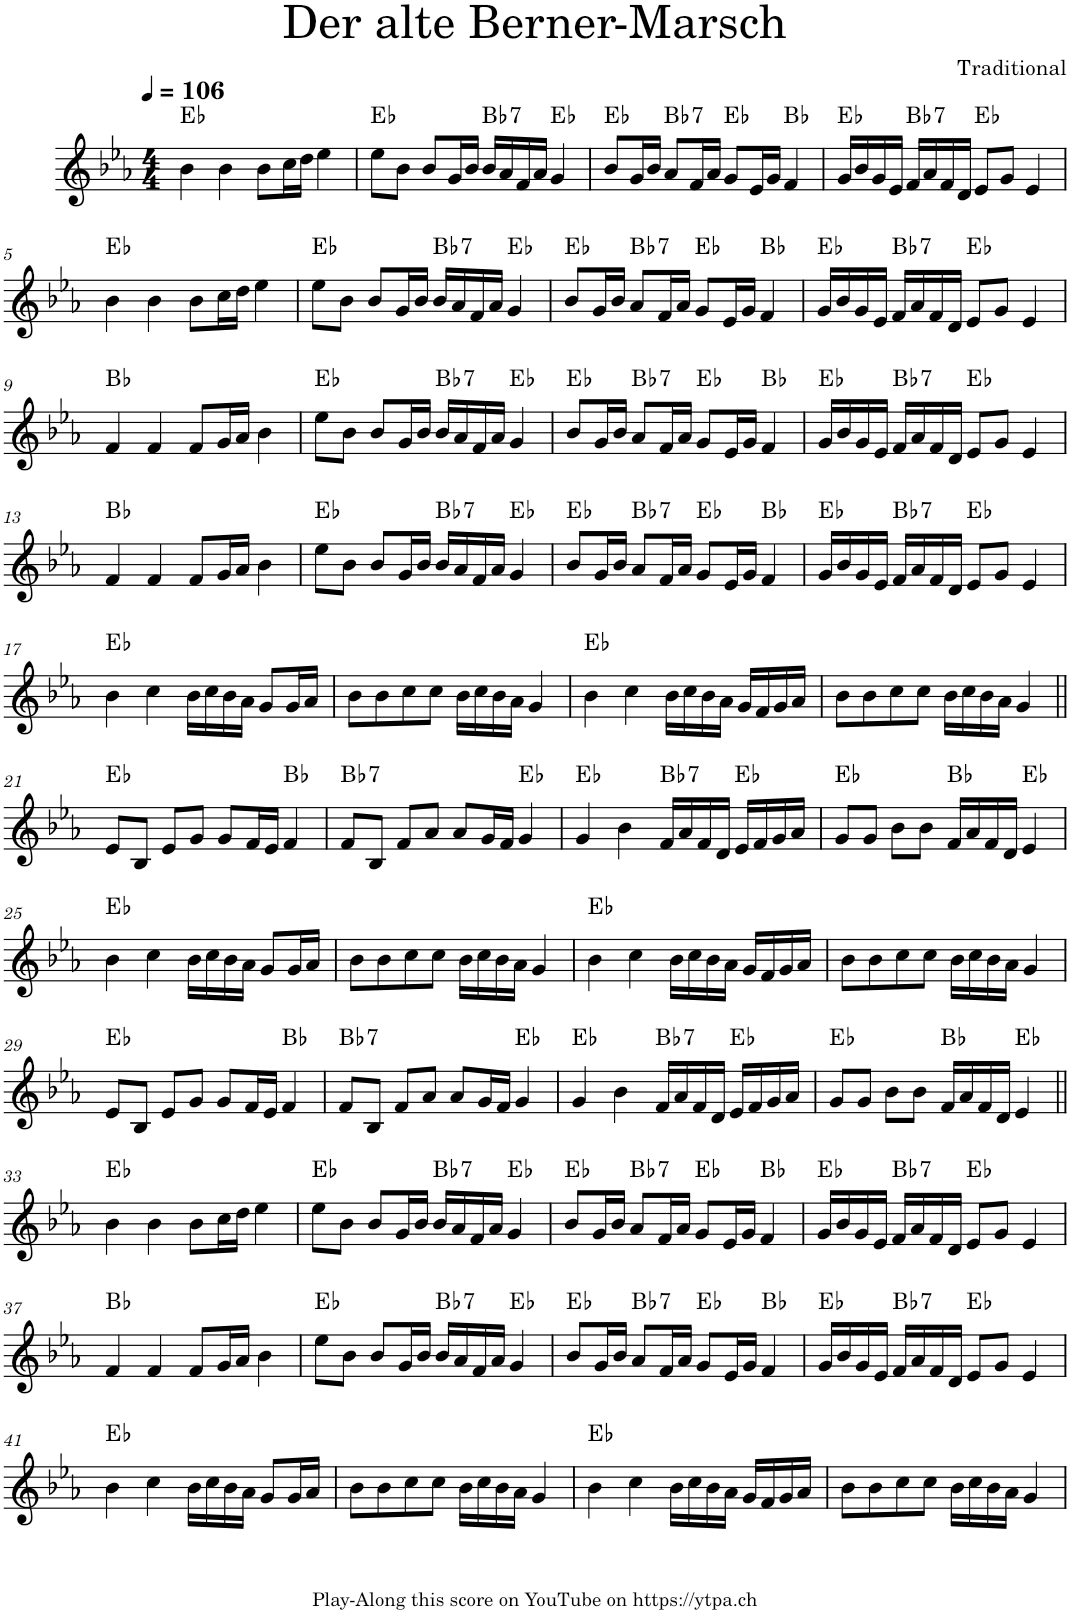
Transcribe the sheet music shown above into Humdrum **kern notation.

**kern	**harte
*part1	*part1
*staff1	*
*I"Piano	*
*I'Pno.	*
*clefG2	*
*k[b-e-a-]	*
*M4/4	*
*MM106	*
=1	=1
4b-\	Eb:maj
4b-\	.
8b-\L	.
16cc\L	.
16dd\JJ	.
4ee-\	.
=2	=2
8ee-\L	Eb:maj
8b-\J	.
8b-/L	.
16g/L	.
16b-/JJ	.
!	!LO:H:kt=7
16b-/LL	Bb:7
16a-/	.
16f/	.
16a-/JJ	.
4g/	Eb:maj
=3	=3
8b-/L	Eb:maj
16g/L	.
16b-/JJ	.
!	!LO:H:kt=7
8a-/L	Bb:7
16f/L	.
16a-/JJ	.
8g/L	Eb:maj
16e-/L	.
16g/JJ	.
4f/	Bb:maj
=4	=4
16g/LL	Eb:maj
16b-/	.
16g/	.
16e-/JJ	.
!	!LO:H:kt=7
16f/LL	Bb:7
16a-/	.
16f/	.
16d/JJ	.
8e-/L	Eb:maj
8g/J	.
4e-/	.
!!LO:LB:g=z
=5	=5
4b-\	Eb:maj
4b-\	.
8b-\L	.
16cc\L	.
16dd\JJ	.
4ee-\	.
=6	=6
8ee-\L	Eb:maj
8b-\J	.
8b-/L	.
16g/L	.
16b-/JJ	.
!	!LO:H:kt=7
16b-/LL	Bb:7
16a-/	.
16f/	.
16a-/JJ	.
4g/	Eb:maj
=7	=7
8b-/L	Eb:maj
16g/L	.
16b-/JJ	.
!	!LO:H:kt=7
8a-/L	Bb:7
16f/L	.
16a-/JJ	.
8g/L	Eb:maj
16e-/L	.
16g/JJ	.
4f/	Bb:maj
=8	=8
16g/LL	Eb:maj
16b-/	.
16g/	.
16e-/JJ	.
!	!LO:H:kt=7
16f/LL	Bb:7
16a-/	.
16f/	.
16d/JJ	.
8e-/L	Eb:maj
8g/J	.
4e-/	.
!!LO:LB:g=z
=9	=9
4f/	Bb:maj
4f/	.
8f/L	.
16g/L	.
16a-/JJ	.
4b-\	.
=10	=10
8ee-\L	Eb:maj
8b-\J	.
8b-/L	.
16g/L	.
16b-/JJ	.
!	!LO:H:kt=7
16b-/LL	Bb:7
16a-/	.
16f/	.
16a-/JJ	.
4g/	Eb:maj
=11	=11
8b-/L	Eb:maj
16g/L	.
16b-/JJ	.
!	!LO:H:kt=7
8a-/L	Bb:7
16f/L	.
16a-/JJ	.
8g/L	Eb:maj
16e-/L	.
16g/JJ	.
4f/	Bb:maj
=12	=12
16g/LL	Eb:maj
16b-/	.
16g/	.
16e-/JJ	.
!	!LO:H:kt=7
16f/LL	Bb:7
16a-/	.
16f/	.
16d/JJ	.
8e-/L	Eb:maj
8g/J	.
4e-/	.
!!LO:LB:g=z
=13	=13
4f/	Bb:maj
4f/	.
8f/L	.
16g/L	.
16a-/JJ	.
4b-\	.
=14	=14
8ee-\L	Eb:maj
8b-\J	.
8b-/L	.
16g/L	.
16b-/JJ	.
!	!LO:H:kt=7
16b-/LL	Bb:7
16a-/	.
16f/	.
16a-/JJ	.
4g/	Eb:maj
=15	=15
8b-/L	Eb:maj
16g/L	.
16b-/JJ	.
!	!LO:H:kt=7
8a-/L	Bb:7
16f/L	.
16a-/JJ	.
8g/L	Eb:maj
16e-/L	.
16g/JJ	.
4f/	Bb:maj
=16	=16
16g/LL	Eb:maj
16b-/	.
16g/	.
16e-/JJ	.
!	!LO:H:kt=7
16f/LL	Bb:7
16a-/	.
16f/	.
16d/JJ	.
8e-/L	Eb:maj
8g/J	.
4e-/	.
!!LO:LB:g=z
=17	=17
4b-\	Eb:maj
4cc\	.
16b-\LL	.
16cc\	.
16b-\	.
16a-\JJ	.
8g/L	.
16g/L	.
16a-/JJ	.
=18	=18
8b-\L	.
8b-\	.
8cc\	.
8cc\J	.
16b-\LL	.
16cc\	.
16b-\	.
16a-\JJ	.
4g/	.
=19	=19
4b-\	Eb:maj
4cc\	.
16b-\LL	.
16cc\	.
16b-\	.
16a-\JJ	.
16g/LL	.
16f/	.
16g/	.
16a-/JJ	.
=20	=20
8b-\L	.
8b-\	.
8cc\	.
8cc\J	.
16b-\LL	.
16cc\	.
16b-\	.
16a-\JJ	.
4g/	.
!!LO:LB:g=z
=21||	=21||
8e-/L	Eb:maj
8B-/J	.
8e-/L	.
8g/J	.
8g/L	.
16f/L	.
16e-/JJ	.
4f/	Bb:maj
=22	=22
!	!LO:H:kt=7
8f/L	Bb:7
8B-/J	.
8f/L	.
8a-/J	.
8a-/L	.
16g/L	.
16f/JJ	.
4g/	Eb:maj
=23	=23
4g/	Eb:maj
4b-\	.
!	!LO:H:kt=7
16f/LL	Bb:7
16a-/	.
16f/	.
16d/JJ	.
16e-/LL	Eb:maj
16f/	.
16g/	.
16a-/JJ	.
=24	=24
8g/L	Eb:maj
8g/J	.
8b-\L	.
8b-\J	.
16f/LL	Bb:maj
16a-/	.
16f/	.
16d/JJ	.
4e-/	Eb:maj
!!LO:LB:g=z
=25	=25
4b-\	Eb:maj
4cc\	.
16b-\LL	.
16cc\	.
16b-\	.
16a-\JJ	.
8g/L	.
16g/L	.
16a-/JJ	.
=26	=26
8b-\L	.
8b-\	.
8cc\	.
8cc\J	.
16b-\LL	.
16cc\	.
16b-\	.
16a-\JJ	.
4g/	.
=27	=27
4b-\	Eb:maj
4cc\	.
16b-\LL	.
16cc\	.
16b-\	.
16a-\JJ	.
16g/LL	.
16f/	.
16g/	.
16a-/JJ	.
=28	=28
8b-\L	.
8b-\	.
8cc\	.
8cc\J	.
16b-\LL	.
16cc\	.
16b-\	.
16a-\JJ	.
4g/	.
!!LO:LB:g=z
=29	=29
8e-/L	Eb:maj
8B-/J	.
8e-/L	.
8g/J	.
8g/L	.
16f/L	.
16e-/JJ	.
4f/	Bb:maj
=30	=30
!	!LO:H:kt=7
8f/L	Bb:7
8B-/J	.
8f/L	.
8a-/J	.
8a-/L	.
16g/L	.
16f/JJ	.
4g/	Eb:maj
=31	=31
4g/	Eb:maj
4b-\	.
!	!LO:H:kt=7
16f/LL	Bb:7
16a-/	.
16f/	.
16d/JJ	.
16e-/LL	Eb:maj
16f/	.
16g/	.
16a-/JJ	.
=32	=32
8g/L	Eb:maj
8g/J	.
8b-\L	.
8b-\J	.
16f/LL	Bb:maj
16a-/	.
16f/	.
16d/JJ	.
4e-/	Eb:maj
!!LO:LB:g=z
=33||	=33||
4b-\	Eb:maj
4b-\	.
8b-\L	.
16cc\L	.
16dd\JJ	.
4ee-\	.
=34	=34
8ee-\L	Eb:maj
8b-\J	.
8b-/L	.
16g/L	.
16b-/JJ	.
!	!LO:H:kt=7
16b-/LL	Bb:7
16a-/	.
16f/	.
16a-/JJ	.
4g/	Eb:maj
=35	=35
8b-/L	Eb:maj
16g/L	.
16b-/JJ	.
!	!LO:H:kt=7
8a-/L	Bb:7
16f/L	.
16a-/JJ	.
8g/L	Eb:maj
16e-/L	.
16g/JJ	.
4f/	Bb:maj
=36	=36
16g/LL	Eb:maj
16b-/	.
16g/	.
16e-/JJ	.
!	!LO:H:kt=7
16f/LL	Bb:7
16a-/	.
16f/	.
16d/JJ	.
8e-/L	Eb:maj
8g/J	.
4e-/	.
!!LO:LB:g=z
=37	=37
4f/	Bb:maj
4f/	.
8f/L	.
16g/L	.
16a-/JJ	.
4b-\	.
=38	=38
8ee-\L	Eb:maj
8b-\J	.
8b-/L	.
16g/L	.
16b-/JJ	.
!	!LO:H:kt=7
16b-/LL	Bb:7
16a-/	.
16f/	.
16a-/JJ	.
4g/	Eb:maj
=39	=39
8b-/L	Eb:maj
16g/L	.
16b-/JJ	.
!	!LO:H:kt=7
8a-/L	Bb:7
16f/L	.
16a-/JJ	.
8g/L	Eb:maj
16e-/L	.
16g/JJ	.
4f/	Bb:maj
=40	=40
16g/LL	Eb:maj
16b-/	.
16g/	.
16e-/JJ	.
!	!LO:H:kt=7
16f/LL	Bb:7
16a-/	.
16f/	.
16d/JJ	.
8e-/L	Eb:maj
8g/J	.
4e-/	.
!!LO:LB:g=z
=41	=41
4b-\	Eb:maj
4cc\	.
16b-\LL	.
16cc\	.
16b-\	.
16a-\JJ	.
8g/L	.
16g/L	.
16a-/JJ	.
=42	=42
8b-\L	.
8b-\	.
8cc\	.
8cc\J	.
16b-\LL	.
16cc\	.
16b-\	.
16a-\JJ	.
4g/	.
=43	=43
4b-\	Eb:maj
4cc\	.
16b-\LL	.
16cc\	.
16b-\	.
16a-\JJ	.
16g/LL	.
16f/	.
16g/	.
16a-/JJ	.
=44	=44
8b-\L	.
8b-\	.
8cc\	.
8cc\J	.
16b-\LL	.
16cc\	.
16b-\	.
16a-\JJ	.
4g/	.
=	=
*-	*-
